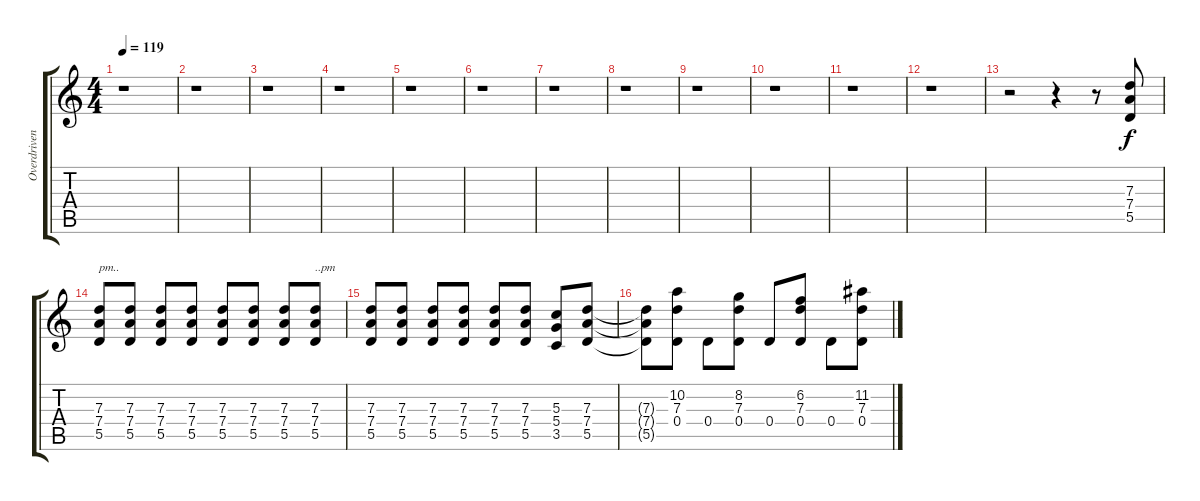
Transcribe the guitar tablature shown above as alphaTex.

\track ("Overdriven Guitar 1" "Overdriven") {instrument overdrivenguitar}
\staff {score tabs}
\tuning (E4 B3 G3 D3 A2 E2) {hide}
\ts (4 4)
\tempo 119
\clef g2
\ks c
r.1{dy f} |
r.1 |
r.1 |
r.1 |
r.1 |
r.1 |
r.1 |
r.1 |
r.1 |
r.1 |
r.1 |
r.1 |
r.2 r.4 r.8 (7.3 7.4 5.5).8 |
(7.3 7.4 5.5).8{txt "pm.."} (7.3 7.4 5.5).8 (7.3 7.4 5.5).8 (7.3 7.4 5.5).8 (7.3 7.4 5.5).8 (7.3 7.4 5.5).8 (7.3 7.4 5.5).8 (7.3 7.4 5.5).8{txt "..pm"} |
(7.3 7.4 5.5).8 (7.3 7.4 5.5).8 (7.3 7.4 5.5).8 (7.3 7.4 5.5).8 (7.3 7.4 5.5).8 (7.3 7.4 5.5).8 (5.3 5.4 3.5).8 (7.3 7.4 5.5).8 |
(7.3{t} 7.4{t} 5.5{t}).8 (10.2 7.3 0.4).8 0.4.8 (8.2 7.3 0.4).8 0.4.8 (6.2 7.3 0.4).8 0.4.8 (11.2 7.3 0.4).8
